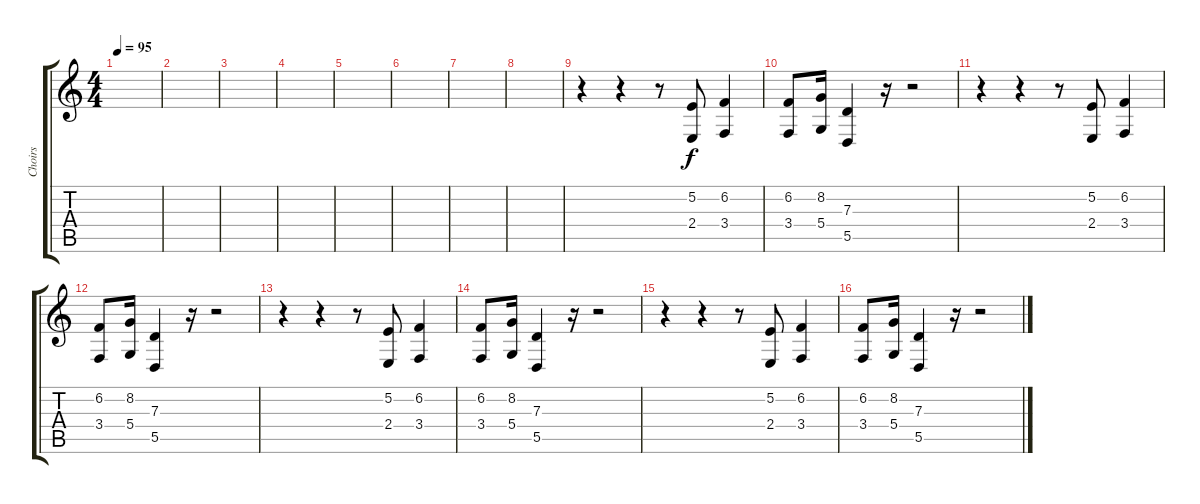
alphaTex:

\track ("Choirs" "Choirs") {instrument trumpet}
\staff {score tabs}
\tuning (E4 B3 G3 D3 A2 E2) {hide}
\ts (4 4)
\tempo 95
\clef g2
\ks c
|
|
|
|
|
|
|
|
r.4 r.4 r.8 (5.2 2.4).8 (6.2 3.4).4 |
(6.2 3.4).8 (8.2 5.4).16 (7.3 5.5).4 r.16 r.2 |
r.4 r.4 r.8 (5.2 2.4).8 (6.2 3.4).4 |
(6.2 3.4).8 (8.2 5.4).16 (7.3 5.5).4 r.16 r.2 |
r.4 r.4 r.8 (5.2 2.4).8 (6.2 3.4).4 |
(6.2 3.4).8 (8.2 5.4).16 (7.3 5.5).4 r.16 r.2 |
r.4 r.4 r.8 (5.2 2.4).8 (6.2 3.4).4 |
(6.2 3.4).8 (8.2 5.4).16 (7.3 5.5).4 r.16 r.2
